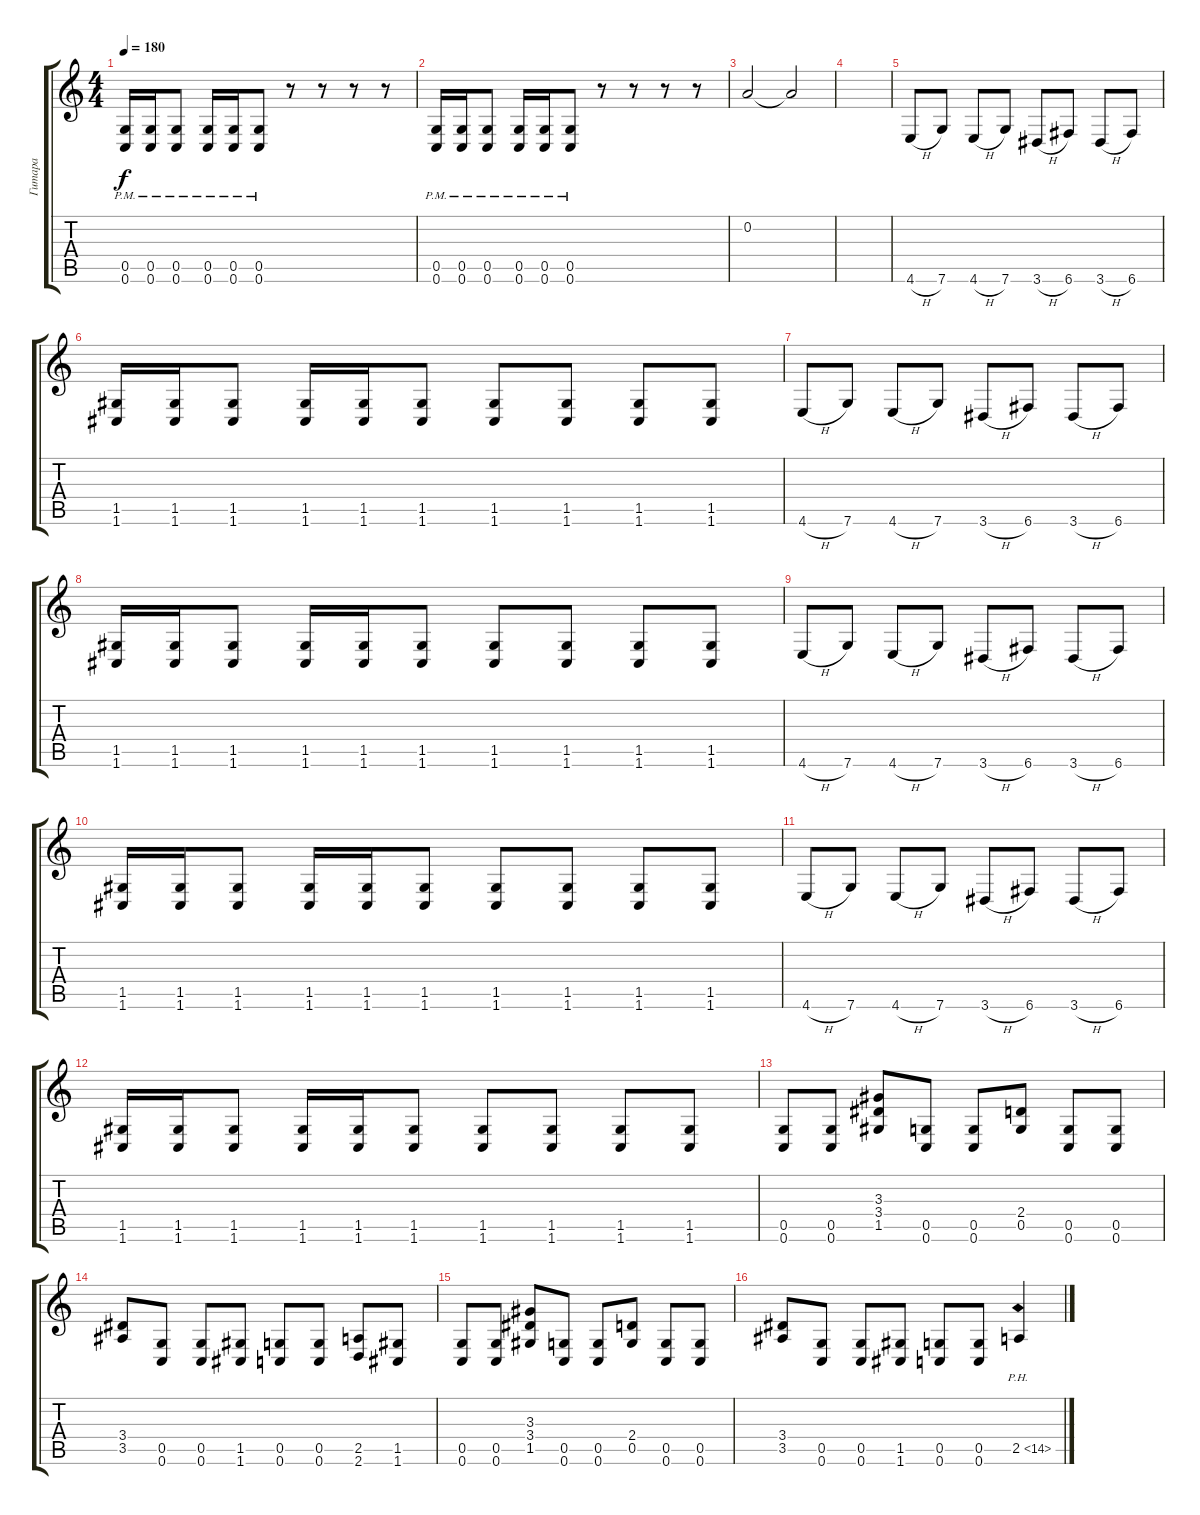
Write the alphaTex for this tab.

\track ("Гитара" "Гитара") {instrument overdrivenguitar}
\staff {score tabs}
\tuning (D4 A3 F3 C3 G2 C2) {hide}
\ts (4 4)
\tempo 180
\clef g2
\ks c
(0.5{pm} 0.6).16{dy f} (0.5{pm} 0.6).16 (0.5{pm} 0.6).8 (0.5{pm} 0.6).16 (0.5{pm} 0.6).16 (0.5{pm} 0.6).8 r.8 r.8 r.8 r.8 |
(0.5{pm} 0.6).16 (0.5{pm} 0.6).16 (0.5{pm} 0.6).8 (0.5{pm} 0.6).16 (0.5{pm} 0.6).16 (0.5{pm} 0.6).8 r.8 r.8 r.8 r.8 |
0.2.2 0.2{t}.2 |
|
4.6{h}.8 7.6.8 4.6{h}.8 7.6.8 3.6{h}.8 6.6.8 3.6{h}.8 6.6.8 |
(1.5 1.6).16 (1.5 1.6).16 (1.5 1.6).8 (1.5 1.6).16 (1.5 1.6).16 (1.5 1.6).8 (1.5 1.6).8 (1.5 1.6).8 (1.5 1.6).8 (1.5 1.6).8 |
4.6{h}.8 7.6.8 4.6{h}.8 7.6.8 3.6{h}.8 6.6.8 3.6{h}.8 6.6.8 |
(1.5 1.6).16 (1.5 1.6).16 (1.5 1.6).8 (1.5 1.6).16 (1.5 1.6).16 (1.5 1.6).8 (1.5 1.6).8 (1.5 1.6).8 (1.5 1.6).8 (1.5 1.6).8 |
4.6{h}.8 7.6.8 4.6{h}.8 7.6.8 3.6{h}.8 6.6.8 3.6{h}.8 6.6.8 |
(1.5 1.6).16 (1.5 1.6).16 (1.5 1.6).8 (1.5 1.6).16 (1.5 1.6).16 (1.5 1.6).8 (1.5 1.6).8 (1.5 1.6).8 (1.5 1.6).8 (1.5 1.6).8 |
4.6{h}.8 7.6.8 4.6{h}.8 7.6.8 3.6{h}.8 6.6.8 3.6{h}.8 6.6.8 |
(1.5 1.6).16 (1.5 1.6).16 (1.5 1.6).8 (1.5 1.6).16 (1.5 1.6).16 (1.5 1.6).8 (1.5 1.6).8 (1.5 1.6).8 (1.5 1.6).8 (1.5 1.6).8 |
(0.5 0.6).8 (0.5 0.6).8 (3.3 3.4 1.5).8 (0.5 0.6).8 (0.5 0.6).8 (2.4 0.5).8 (0.5 0.6).8 (0.5 0.6).8 |
(3.4 3.5).8 (0.5 0.6).8 (0.5 0.6).8 (1.5 1.6).8 (0.5 0.6).8 (0.5 0.6).8 (2.5 2.6).8 (1.5 1.6).8 |
(0.5 0.6).8 (0.5 0.6).8 (3.3 3.4 1.5).8 (0.5 0.6).8 (0.5 0.6).8 (2.4 0.5).8 (0.5 0.6).8 (0.5 0.6).8 |
(3.4 3.5).8 (0.5 0.6).8 (0.5 0.6).8 (1.5 1.6).8 (0.5 0.6).8 (0.5 0.6).8 2.5{ph 12}.4
